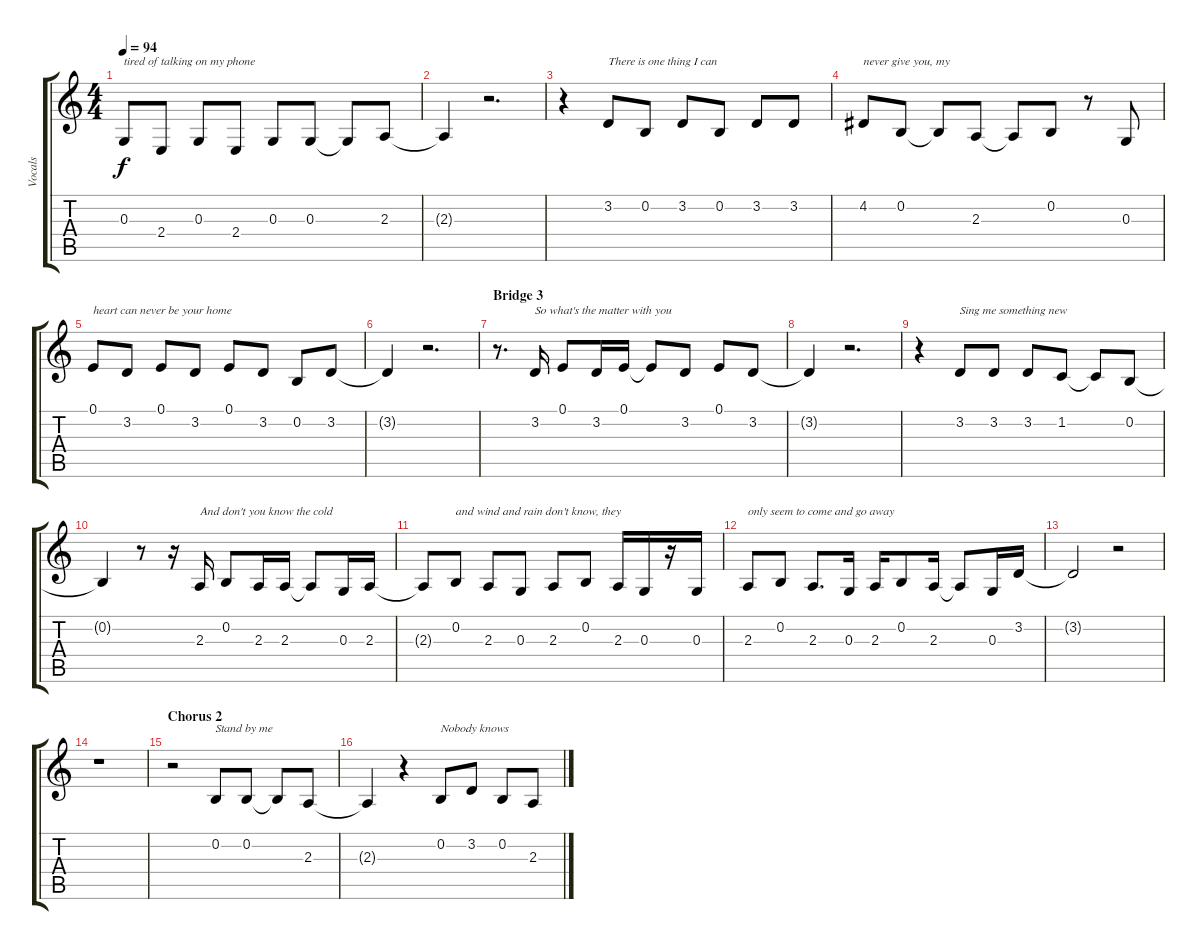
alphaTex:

\track ("Vocals" "Vocals") {instrument tenorsax}
\staff {score tabs}
\tuning (E4 B3 G3 D3 A2 E2) {hide}
\ts (4 4)
\tempo 94
\clef g2
\ks c
0.3.8{txt "tired of talking on my phone" dy f} 2.4.8 0.3.8 2.4.8 0.3.8 0.3.8 0.3{t}.8 2.3.8 |
2.3{t}.4 r.2{d} |
r.4 3.2.8{txt "There is one thing I can"} 0.2.8 3.2.8 0.2.8 3.2.8 3.2.8 |
4.2.8{txt "never give you, my"} 0.2.8 0.2{t}.8 2.3.8 2.3{t}.8 0.2.8 r.8 0.3.8 |
0.1.8{txt "heart can never be your home"} 3.2.8 0.1.8 3.2.8 0.1.8 3.2.8 0.2.8 3.2.8 |
3.2{t}.4 r.2{d} |
\section ("" "Bridge 3")
r.8{d} 3.2.16{txt "So what's the matter with you"} 0.1.8 3.2.16 0.1.16 0.1{t}.8 3.2.8 0.1.8 3.2.8 |
3.2{t}.4 r.2{d} |
r.4 3.2.8{txt "Sing me something new"} 3.2.8 3.2.8 1.2.8 1.2{t}.8 0.2.8 |
0.2{t}.4 r.8 r.16 2.3.16{txt "And don't you know the cold"} 0.2.8 2.3.16 2.3.16 2.3{t}.8 0.3.16 2.3.16 |
2.3{t}.8 0.2.8{txt "and wind and rain don't know, they"} 2.3.8 0.3.8 2.3.8 0.2.8 2.3.16 0.3.16 r.16 0.3.16 |
2.3.8{txt "only seem to come and go away"} 0.2.8 2.3.8{d} 0.3.16 2.3.16 0.2.8 2.3.16 2.3{t}.8 0.3.16 3.2.16 |
3.2{t}.2 r.2 |
r.1 |
\section ("" "Chorus 2")
r.2 0.2.8{txt "Stand by me"} 0.2.8 0.2{t}.8 2.3.8 |
2.3{t}.4 r.4 0.2.8{txt "Nobody knows"} 3.2.8 0.2.8 2.3.8
